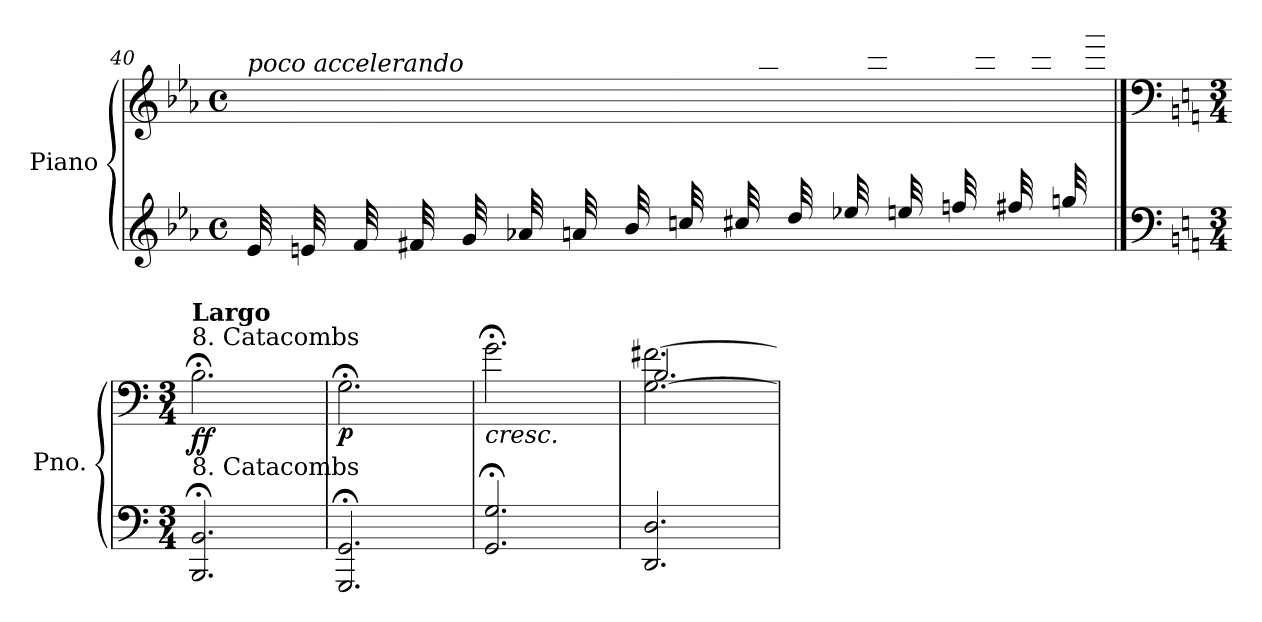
**kern	**kern	**dynam
*part1	*part1	*part1
*staff2	*staff1	*staff1/2
*I"Piano	*	*
*I'Pno.	*	*
*clefG2	*clefG2	*
*k[b-e-a-]	*k[b-e-a-]	*
*M4/4	*M4/4	*
*met(c)	*met(c)	*
=40	=40	=40
*^	*	*
!	!	!LO:TX:a:i:t=poco accelerando	!
32e-/LLL	1ryy	32ryy	.
32ryy	.	32g\	.
32en/	.	32ryy	.
32ryy	.	32g\ 32cc\	.
32f/	.	32ryy	.
32ryy	.	32an\	.
32f#X/	.	32ryy	.
32ryy	.	32a\ 32dd\JJJ	.
32g/LLL	.	32ryy	.
32ryy	.	32b-\	.
32a-X/	.	32ryy	.
32ryy	.	32cc\ 32ff\	.
32an/	.	32ryy	.
32ryy	.	32cc#X\	.
32b-/	.	32ryy	.
32ryy	.	32dd\ 32gg\JJJ	.
32ccn/LLL	.	32ryy	.
32ryy	.	32ee-\	.
32cc#X/	.	32ryy	.
32ryy	.	32een\ 32aan\	.
32dd/	.	32ryy	.
32ryy	.	32ff#X\	.
32ee-X/	.	32ryy	.
32ryy	.	32gg\ 32ccc\JJJ	.
32een/LLL	.	32ryy	.
32ryy	.	32gg#X\	.
32ffn/	.	32ryy	.
32ryy	.	32aa\ 32ddd\	.
32ff#X/	.	32ryy	.
32ryy	.	32bb-\ 32ddd\	.
32ggn/	.	32ryy	.
32ryy	.	32bb-\ 32ggg\JJJ	.
*v	*v	*	*
!!LO:PB:g=z
==41	==41	==41
*clefF4	*clefF4	*
*k[]	*k[]	*
*M3/4	*M3/4	*
!	!LO:TX:a:t=8. Catacombs	!
!	!LO:TX:a:B:t=Largo	!
!LO:TX:a:t=8. Catacombs	!	!
!	!	!LO:DY:b
2.BBB/;< 2.BB/;<	2.B;<\	ff
=42	=42	=42
!	!	!LO:DY:b
2.GGG/;< 2.GG/;<	2.G;<\	p
=43	=43	=43
!	!LO:TX:b:i:t=cresc.	!
2.GG/;< 2.G/;<	2.g;<\	.
=44	=44	=44
*	*^	*
!	!	!	!LO:DY:b
!	!	!	!LO:DY:n=1:b
2.DD/ 2.D/	[2.G\ [2.f#X\	2.B/	ff sf
*	*v	*v	*
=	=	=
*-	*-	*-
